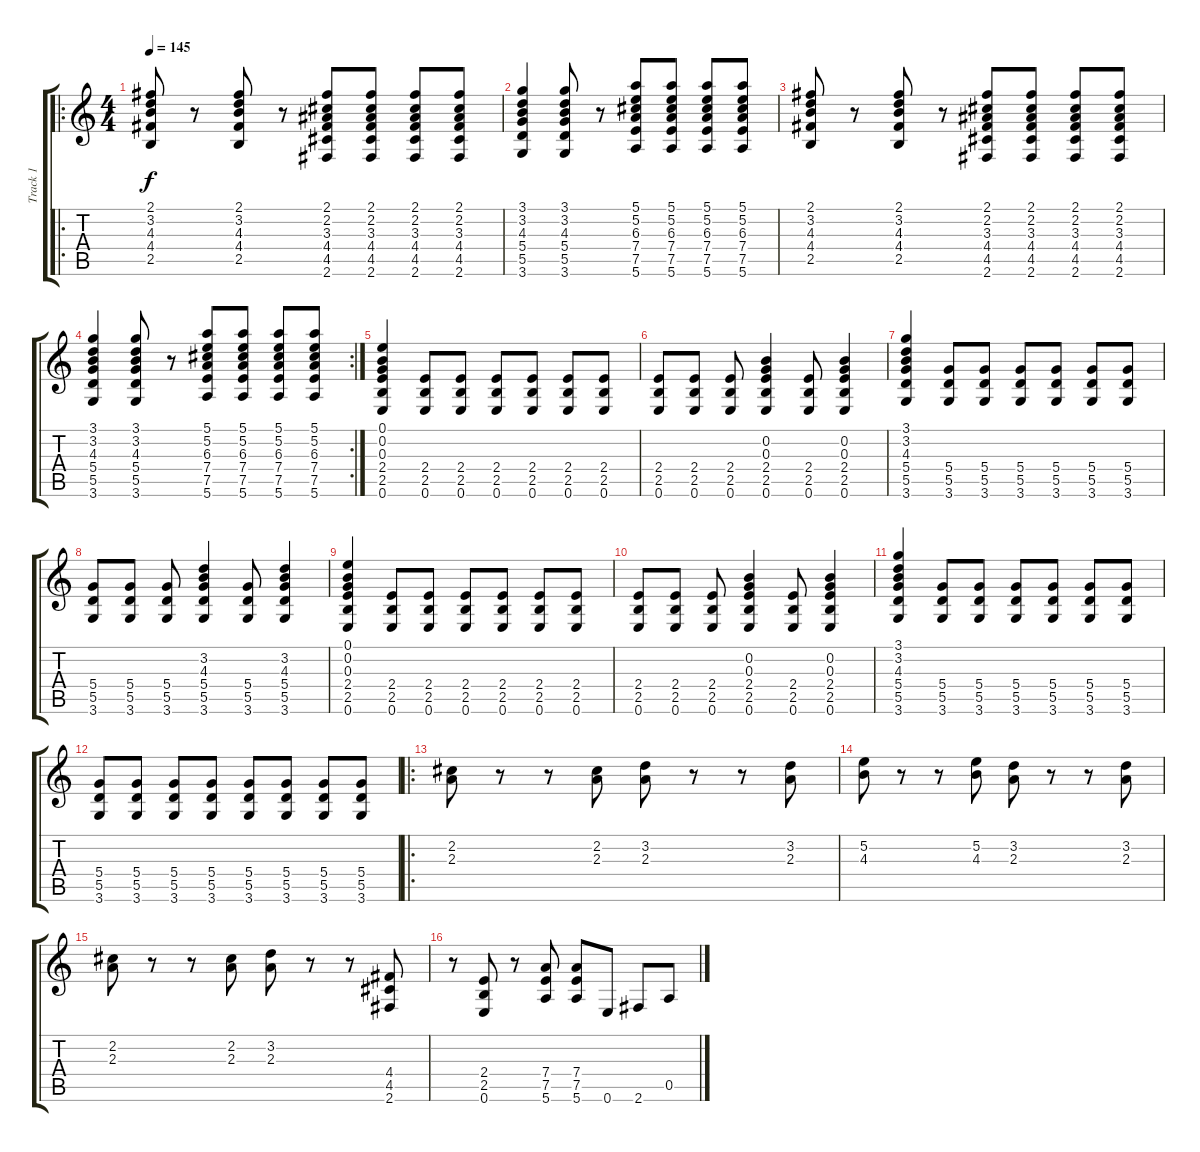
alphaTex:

\track ("Track 1" "Track 1") {instrument distortionguitar}
\staff {score tabs}
\tuning (E4 B3 G3 D3 A2 E2) {hide}
\ro
\ts (4 4)
\tempo 145
\clef g2
\ks c
(2.1 3.2 4.3 4.4 2.5).8{dy f} r.8 (2.1 3.2 4.3 4.4 2.5).8 r.8 (2.1 2.2 3.3 4.4 4.5 2.6).8 (2.1 2.2 3.3 4.4 4.5 2.6).8 (2.1 2.2 3.3 4.4 4.5 2.6).8 (2.1 2.2 3.3 4.4 4.5 2.6).8 |
(3.1 3.2 4.3 5.4 5.5 3.6).4 (3.1 3.2 4.3 5.4 5.5 3.6).8 r.8 (5.1 5.2 6.3 7.4 7.5 5.6).8 (5.1 5.2 6.3 7.4 7.5 5.6).8 (5.1 5.2 6.3 7.4 7.5 5.6).8 (5.1 5.2 6.3 7.4 7.5 5.6).8 |
(2.1 3.2 4.3 4.4 2.5).8 r.8 (2.1 3.2 4.3 4.4 2.5).8 r.8 (2.1 2.2 3.3 4.4 4.5 2.6).8 (2.1 2.2 3.3 4.4 4.5 2.6).8 (2.1 2.2 3.3 4.4 4.5 2.6).8 (2.1 2.2 3.3 4.4 4.5 2.6).8 |
\rc 2
(3.1 3.2 4.3 5.4 5.5 3.6).4 (3.1 3.2 4.3 5.4 5.5 3.6).8 r.8 (5.1 5.2 6.3 7.4 7.5 5.6).8 (5.1 5.2 6.3 7.4 7.5 5.6).8 (5.1 5.2 6.3 7.4 7.5 5.6).8 (5.1 5.2 6.3 7.4 7.5 5.6).8 |
(0.1 0.2 0.3 2.4 2.5 0.6).4 (2.4 2.5 0.6).8 (2.4 2.5 0.6).8 (2.4 2.5 0.6).8 (2.4 2.5 0.6).8 (2.4 2.5 0.6).8 (2.4 2.5 0.6).8 |
(2.4 2.5 0.6).8 (2.4 2.5 0.6).8 (2.4 2.5 0.6).8 (0.2 0.3 2.4 2.5 0.6).4 (2.4 2.5 0.6).8 (0.2 0.3 2.4 2.5 0.6).4 |
(3.1 3.2 4.3 5.4 5.5 3.6).4 (5.4 5.5 3.6).8 (5.4 5.5 3.6).8 (5.4 5.5 3.6).8 (5.4 5.5 3.6).8 (5.4 5.5 3.6).8 (5.4 5.5 3.6).8 |
(5.4 5.5 3.6).8 (5.4 5.5 3.6).8 (5.4 5.5 3.6).8 (3.2 4.3 5.4 5.5 3.6).4 (5.4 5.5 3.6).8 (3.2 4.3 5.4 5.5 3.6).4 |
(0.1 0.2 0.3 2.4 2.5 0.6).4 (2.4 2.5 0.6).8 (2.4 2.5 0.6).8 (2.4 2.5 0.6).8 (2.4 2.5 0.6).8 (2.4 2.5 0.6).8 (2.4 2.5 0.6).8 |
(2.4 2.5 0.6).8 (2.4 2.5 0.6).8 (2.4 2.5 0.6).8 (0.2 0.3 2.4 2.5 0.6).4 (2.4 2.5 0.6).8 (0.2 0.3 2.4 2.5 0.6).4 |
(3.1 3.2 4.3 5.4 5.5 3.6).4 (5.4 5.5 3.6).8 (5.4 5.5 3.6).8 (5.4 5.5 3.6).8 (5.4 5.5 3.6).8 (5.4 5.5 3.6).8 (5.4 5.5 3.6).8 |
(5.4 5.5 3.6).8 (5.4 5.5 3.6).8 (5.4 5.5 3.6).8 (5.4 5.5 3.6).8 (5.4 5.5 3.6).8 (5.4 5.5 3.6).8 (5.4 5.5 3.6).8 (5.4 5.5 3.6).8 |
\ro
(2.2 2.3).8 r.8 r.8 (2.2 2.3).8 (3.2 2.3).8 r.8 r.8 (3.2 2.3).8 |
(5.2 4.3).8 r.8 r.8 (5.2 4.3).8 (3.2 2.3).8 r.8 r.8 (3.2 2.3).8 |
(2.2 2.3).8 r.8 r.8 (2.2 2.3).8 (3.2 2.3).8 r.8 r.8 (4.4 4.5 2.6).8 |
r.8 (2.4 2.5 0.6).8 r.8 (7.4 7.5 5.6).8 (7.4 7.5 5.6).8 0.6.8 2.6.8 0.5.8
